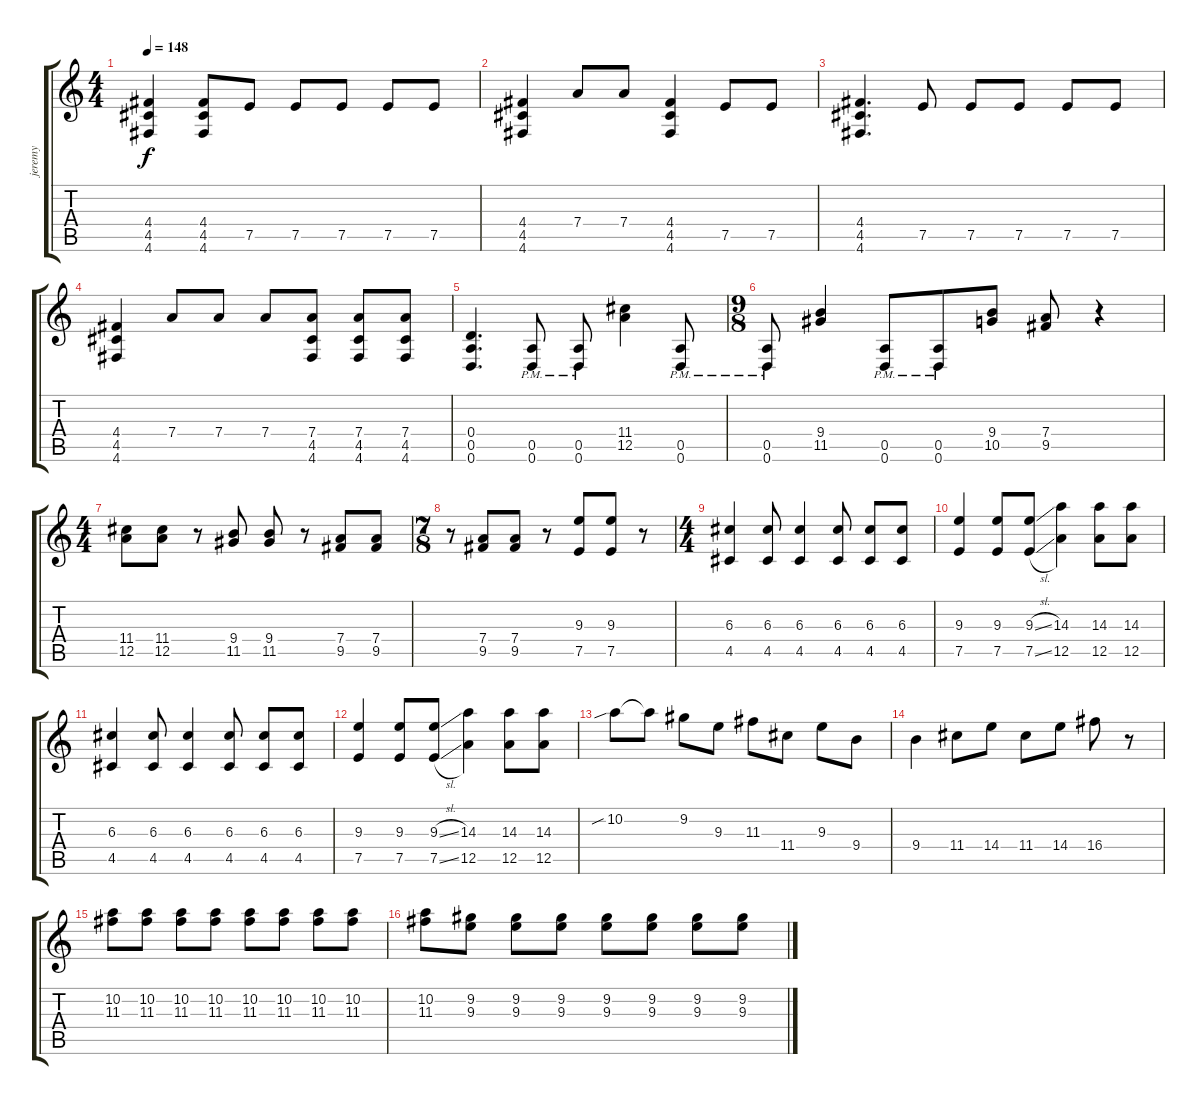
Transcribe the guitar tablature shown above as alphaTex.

\track ("jeremy" "jeremy") {instrument overdrivenguitar}
\staff {score tabs}
\tuning (E4 B3 G3 D3 A2 D2) {hide}
\ts (4 4)
\tempo 148
\clef g2
\ks c
(4.4 4.5 4.6).4{dy f} (4.4 4.5 4.6).8 7.5.8 7.5.8 7.5.8 7.5.8 7.5.8 |
(4.4 4.5 4.6).4 7.4.8 7.4.8 (4.4 4.5 4.6).4 7.5.8 7.5.8 |
(4.4 4.5 4.6).4{d} 7.5.8 7.5.8 7.5.8 7.5.8 7.5.8 |
(4.4 4.5 4.6).4 7.4.8 7.4.8 7.4.8 (7.4 4.5 4.6).8 (7.4 4.5 4.6).8 (7.4 4.5 4.6).8 |
(0.4 0.5 0.6).4{d} (0.5{pm} 0.6{pm}).8 (0.5{pm} 0.6{pm}).8 (11.4 12.5).4 (0.5{pm} 0.6{pm}).8 |
\ts (9 8)
(0.5{pm} 0.6{pm}).8 (9.4 11.5).4 (0.5{pm} 0.6{pm}).8 (0.5{pm} 0.6{pm}).8 (9.4 10.5).8 (7.4 9.5).8 r.4 |
\ts (4 4)
(11.4 12.5).8 (11.4 12.5).8 r.8 (9.4 11.5).8 (9.4 11.5).8 r.8 (7.4 9.5).8 (7.4 9.5).8 |
\ts (7 8)
r.8 (7.4 9.5).8 (7.4 9.5).8 r.8 (9.3 7.5).8 (9.3 7.5).8 r.8 |
\ts (4 4)
(6.3 4.5).4 (6.3 4.5).8 (6.3 4.5).4 (6.3 4.5).8 (6.3 4.5).8 (6.3 4.5).8 |
(9.3 7.5).4 (9.3 7.5).8 (9.3{sl} 7.5{sl}).8 (14.3 12.5).4 (14.3 12.5).8 (14.3 12.5).8 |
(6.3 4.5).4 (6.3 4.5).8 (6.3 4.5).4 (6.3 4.5).8 (6.3 4.5).8 (6.3 4.5).8 |
(9.3 7.5).4 (9.3 7.5).8 (9.3{sl} 7.5{sl}).8 (14.3 12.5).4 (14.3 12.5).8 (14.3 12.5).8 |
10.2{sib}.8 10.2{t}.8 9.2.8 9.3.8 11.3.8 11.4.8 9.3.8 9.4.8 |
9.4.4 11.4.8 14.4.8 11.4.8 14.4.8 16.4.8 r.8 |
(10.2 11.3).8 (10.2 11.3).8 (10.2 11.3).8 (10.2 11.3).8 (10.2 11.3).8 (10.2 11.3).8 (10.2 11.3).8 (10.2 11.3).8 |
(10.2 11.3).8 (9.2 9.3).8 (9.2 9.3).8 (9.2 9.3).8 (9.2 9.3).8 (9.2 9.3).8 (9.2 9.3).8 (9.2 9.3).8
